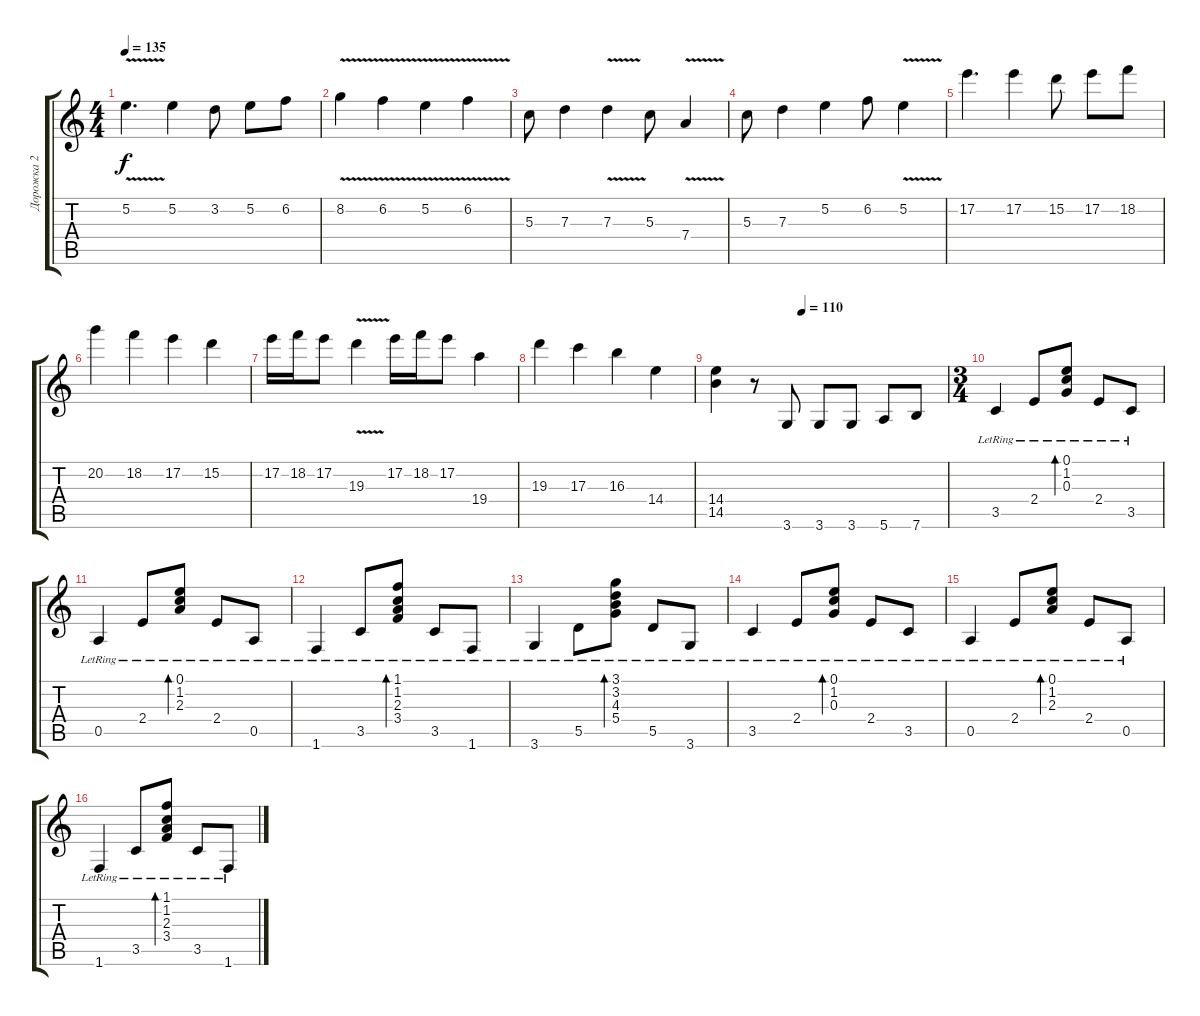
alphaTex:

\track ("Дорожка 2" "Дорожка 2") {instrument distortionguitar}
\staff {score tabs}
\tuning (E4 B3 G3 D3 A2 E2) {hide}
\ts (4 4)
\tempo 135
\clef g2
\ks c
5.2{v}.4{d dy f} 5.2.4 3.2.8 5.2.8 6.2.8 |
8.2{v}.4 6.2{v}.4 5.2{v}.4 6.2{v}.4 |
5.3.8 7.3.4 7.3{v}.4 5.3.8 7.4{v}.4 |
5.3.8 7.3.4 5.2.4 6.2.8 5.2{v}.4 |
17.2.4{d} 17.2.4 15.2.8 17.2.8 18.2.8 |
20.2.4 18.2.4 17.2.4 15.2.4 |
17.2.16 18.2.16 17.2.8 19.3{v}.4 17.2.16 18.2.16 17.2.8 19.4.4 |
19.3.4 17.3.4 16.3.4 14.4.4 |
\tempo (110 0.375)
(14.4 14.5).4 r.8 3.6.8{instrument acousticguitarsteel} 3.6.8 3.6.8 5.6.8 7.6.8 |
\ts (3 4)
3.5{lr}.4 2.4{lr}.8 (0.1{lr} 1.2{lr} 0.3{lr}).8{bd 120} 2.4{lr}.8 3.5{lr}.8 |
0.5{lr}.4 2.4{lr}.8 (0.1{lr} 1.2{lr} 2.3{lr}).8{bd 120} 2.4{lr}.8 0.5{lr}.8 |
1.6{lr}.4 3.5{lr}.8 (1.1{lr} 1.2{lr} 2.3{lr} 3.4{lr}).8{bd 120} 3.5{lr}.8 1.6{lr}.8 |
3.6{lr}.4 5.5{lr}.8 (3.1{lr} 3.2{lr} 4.3{lr} 5.4{lr}).8{bd 120} 5.5{lr}.8 3.6{lr}.8 |
3.5{lr}.4 2.4{lr}.8 (0.1{lr} 1.2{lr} 0.3{lr}).8{bd 120} 2.4{lr}.8 3.5{lr}.8 |
0.5{lr}.4 2.4{lr}.8 (0.1{lr} 1.2{lr} 2.3{lr}).8{bd 120} 2.4{lr}.8 0.5{lr}.8 |
1.6{lr}.4 3.5{lr}.8 (1.1{lr} 1.2{lr} 2.3{lr} 3.4{lr}).8{bd 120} 3.5{lr}.8 1.6{lr}.8
